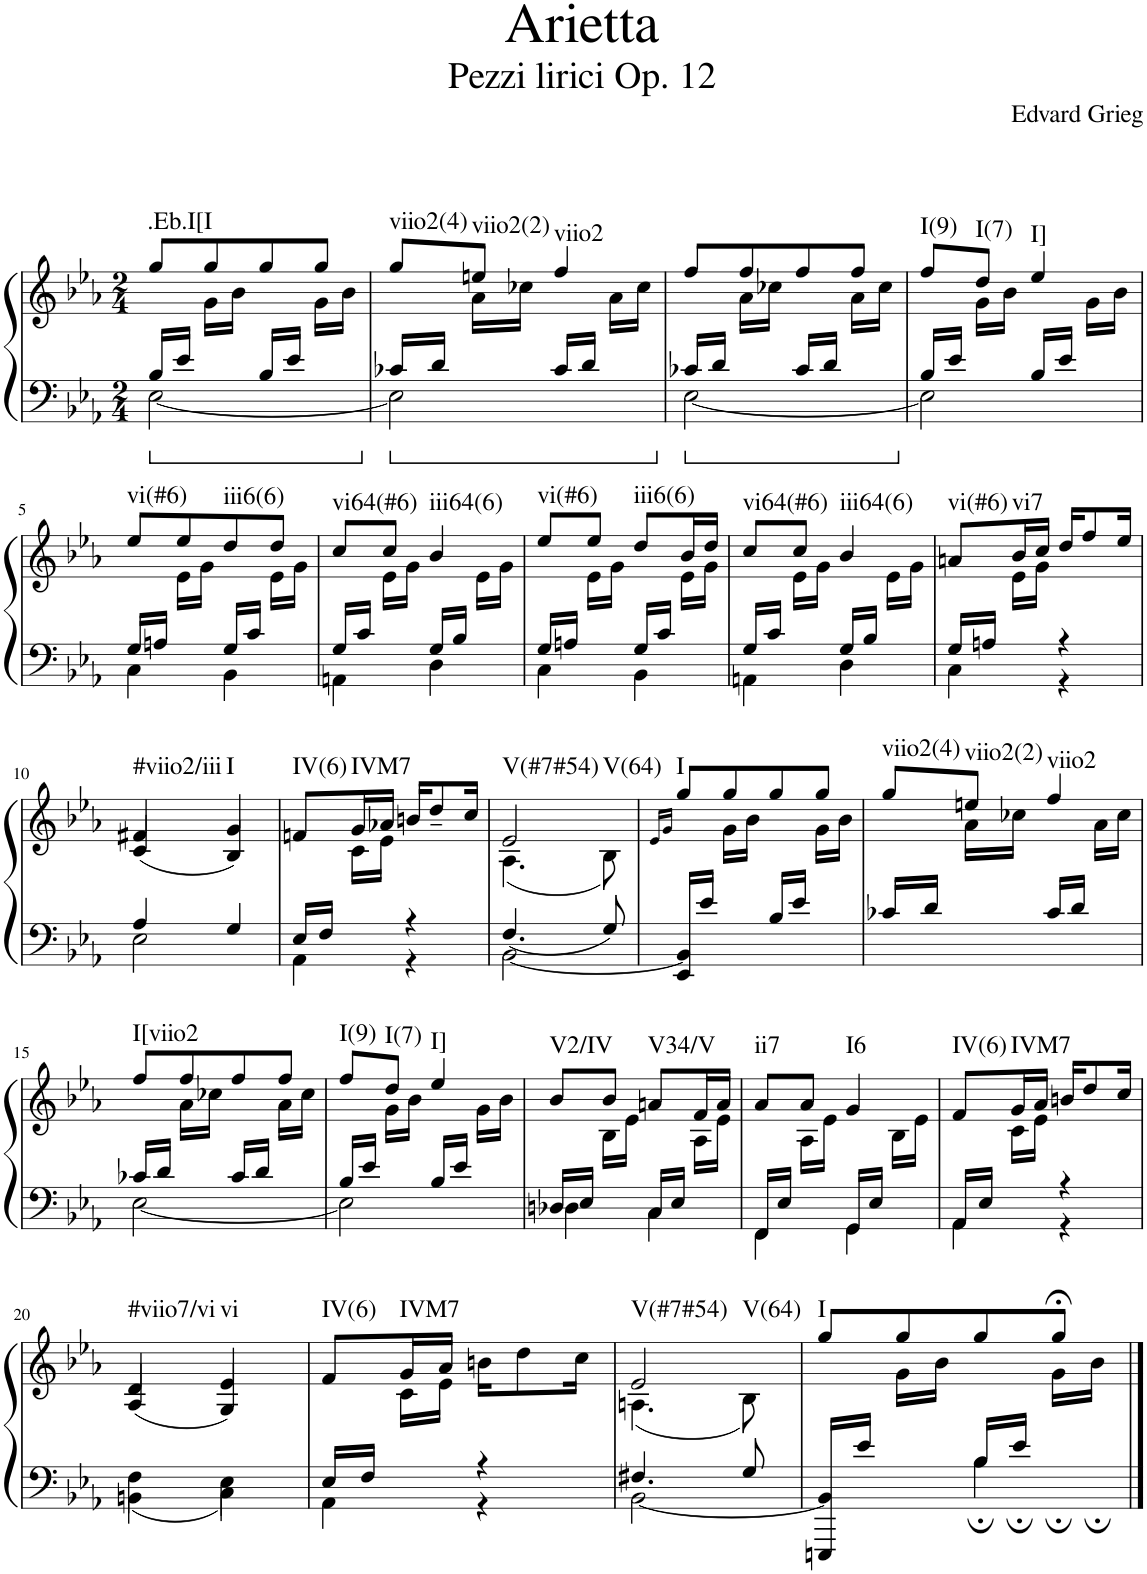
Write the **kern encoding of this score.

**kern	**kern	**harte
*part1	*part1	*part1
*staff2	*staff1	*
*I"Piano	*	*
*I'Pno	*	*
*clefF4	*clefG2	*
*k[b-e-a-]	*k[b-e-a-]	*
*E-:	*E-:	*
*M2/4	*M2/4	*
=1	=1	=1
*^	*^	*
!	!	!	!	!LO:H:kt=.Eb.I[I
[2E-\	16B-/LL	8gg/L	8ryy	N
.	16e-/JJ	.	.	.
.	8ryy	8gg/	16g\LL	.
.	.	.	16b-\JJ	.
.	16B-/LL	8gg/	8ryy	.
.	16e-/JJ	.	.	.
.	8ryy	8gg/J	16g\LL	.
.	.	.	16b-\JJ	.
=2	=2	=2	=2	=2
!	!	!	!	!LO:H:kt=viio2(4)
2E-\]	16c-X/LL	8gg/L	8ryy	N
.	16d/JJ	.	.	.
!	!	!	!	!LO:H:kt=viio2(2)
.	8ryy	8een/J	16a-\LL	N
.	.	.	16cc-X\JJ	.
!	!	!	!	!LO:H:kt=viio2
.	16c-/LL	4ff/	8ryy	N
.	16d/JJ	.	.	.
.	8ryy	.	16a-\LL	.
.	.	.	16cc-\JJ	.
=3	=3	=3	=3	=3
[2E-\	16c-X/LL	8ff/L	8ryy	.
.	16d/JJ	.	.	.
.	8ryy	8ff/	16a-\LL	.
.	.	.	16cc-X\JJ	.
.	16c-/LL	8ff/	8ryy	.
.	16d/JJ	.	.	.
.	8ryy	8ff/J	16a-\LL	.
.	.	.	16cc-\JJ	.
=4	=4	=4	=4	=4
!	!	!	!	!LO:H:kt=I(9)
2E-\]	16B-/LL	8ff/L	8ryy	N
.	16e-/JJ	.	.	.
!	!	!	!	!LO:H:kt=I(7)
.	8ryy	8dd/J	16g\LL	N
.	.	.	16b-\JJ	.
!	!	!	!	!LO:H:kt=I]
.	16B-/LL	4ee-/	8ryy	N
.	16e-/JJ	.	.	.
.	8ryy	.	16g\LL	.
.	.	.	16b-\JJ	.
!!LO:LB:g=z	!!
=5	=5	=5	=5	=5
!	!	!	!	!LO:H:kt=vi(#6)
4C\	16G/LL	8ee-/L	8ryy	N
.	16An/JJ	.	.	.
.	8ryy	8ee-/	16e-\LL	.
.	.	.	16g\JJ	.
!	!	!	!	!LO:H:kt=iii6(6)
4BB-\	16G/LL	8dd/	8ryy	N
.	16c/JJ	.	.	.
.	8ryy	8dd/J	16e-\LL	.
.	.	.	16g\JJ	.
=6	=6	=6	=6	=6
!	!	!	!	!LO:H:kt=vi64(#6)
4AAn\	16G/LL	8cc/L	8ryy	N
.	16c/JJ	.	.	.
.	8ryy	8cc/J	16e-\LL	.
.	.	.	16g\JJ	.
!	!	!	!	!LO:H:kt=iii64(6)
4D\	16G/LL	4b-/	8ryy	N
.	16B-/JJ	.	.	.
.	8ryy	.	16e-\LL	.
.	.	.	16g\JJ	.
=7	=7	=7	=7	=7
!	!	!	!	!LO:H:kt=vi(#6)
4C\	16G/LL	8ee-/L	8ryy	N
.	16An/JJ	.	.	.
.	8ryy	8ee-/J	16e-\LL	.
.	.	.	16g\JJ	.
!	!	!	!	!LO:H:kt=iii6(6)
4BB-\	16G/LL	8dd/L	8ryy	N
.	16c/JJ	.	.	.
.	8ryy	16b-/L	16e-\LL	.
.	.	16dd/JJ	16g\JJ	.
=8	=8	=8	=8	=8
!	!	!	!	!LO:H:kt=vi64(#6)
4AAn\	16G/LL	8cc/L	8ryy	N
.	16c/JJ	.	.	.
.	8ryy	8cc/J	16e-\LL	.
.	.	.	16g\JJ	.
!	!	!	!	!LO:H:kt=iii64(6)
4D\	16G/LL	4b-/	8ryy	N
.	16B-/JJ	.	.	.
.	8ryy	.	16e-\LL	.
.	.	.	16g\JJ	.
=9	=9	=9	=9	=9
!	!	!	!	!LO:H:kt=vi(#6)
4C\	16G/LL	8an/L	8ryy	N
.	16An/JJ	.	.	.
!	!	!	!	!LO:H:kt=vi7
.	8ryy	16b-/L	16e-\LL	N
.	.	16cc/JJ	16g\JJ	.
4r	4r	16dd/KL	4ryy	.
.	.	8ff/	.	.
.	.	16ee-/Jk	.	.
!!LO:LB:g=z	!!
=10	=10	=10	=10	=10
!	!	!	!	!LO:H:kt=#viio2/iii
2E-\	4A-/	4f#X/	(4c/	N
!	!	!	!	!LO:H:kt=I
.	4G/	4g/	4B-/)	N
=11	=11	=11	=11	=11
!	!	!	!	!LO:H:kt=IV(6)
4AA-\	16E-/LL	8fn/L	8ryy	N
.	16F/JJ	.	.	.
!	!	!	!	!LO:H:kt=IVM7
.	8ryy	16g/L	16c\LL	N
.	.	16a-X/JJ	16e-\JJ	.
4r	4r	16bn/KL	4ryy	.
.	.	8dd~/	.	.
.	.	16cc/Jk	.	.
=12	=12	=12	=12	=12
!	!	!	!	!LO:H:n=1:kt=V(#7#54)
!	!	!	!	!LO:H:n=2:kt=V(64)
[2BB-\	4.F/	2e-/	(4.A-\	N N
.	8G/	.	8B-\)	.
=13	=13	=13	=13	=13
.	.	16qe-/LL	.	.
.	.	16qg/JJ	.	.
!	!	!	!	!LO:H:kt=I
4BB-]	16EE-/LL	8gg/L	8ryy	N
.	16e-/JJ	.	.	.
.	8ryy	8gg/	16g\LL	.
.	.	.	16b-\JJ	.
4ryy	16B-/LL	8gg/	8ryy	.
.	16e-/JJ	.	.	.
.	8ryy	8gg/J	16g\LL	.
.	.	.	16b-\JJ	.
*v	*v	*	*	*
=14	=14	=14	=14
!	!	!	!LO:H:kt=viio2(4)
16c-X/LL	8gg/L	8ryy	N
16d/JJ	.	.	.
!	!	!	!LO:H:kt=viio2(2)
8ryy	8een/J	16a-\LL	N
.	.	16cc-X\JJ	.
!	!	!	!LO:H:kt=viio2
16c-/LL	4ff/	8ryy	N
16d/JJ	.	.	.
8ryy	.	16a-\LL	.
.	.	16cc-\JJ	.
!!LO:LB:g=z	!!
=15	=15	=15	=15
*^	*	*	*
!	!	!	!	!LO:H:kt=I[viio2
[2E-\	16c-X/LL	8ff/L	8ryy	N
.	16d/JJ	.	.	.
.	8ryy	8ff/	16a-\LL	.
.	.	.	16cc-X\JJ	.
.	16c-/LL	8ff/	8ryy	.
.	16d/JJ	.	.	.
.	8ryy	8ff/J	16a-\LL	.
.	.	.	16cc-\JJ	.
=16	=16	=16	=16	=16
!	!	!	!	!LO:H:kt=I(9)
2E-\]	16B-/LL	8ff/L	8ryy	N
.	16e-/JJ	.	.	.
!	!	!	!	!LO:H:kt=I(7)
.	8ryy	8dd/J	16g\LL	N
.	.	.	16b-\JJ	.
!	!	!	!	!LO:H:kt=I]
.	16B-/LL	4ee-/	8ryy	N
.	16e-/JJ	.	.	.
.	8ryy	.	16g\LL	.
.	.	.	16b-\JJ	.
=17	=17	=17	=17	=17
!	!	!	!	!LO:H:kt=V2/IV
4D-X\	16Dn/LL	8b-/L	8ryy	N
.	16E-/JJ	.	.	.
.	8ryy	8b-/J	16B-\LL	.
.	.	.	16e-\JJ	.
!	!	!	!	!LO:H:kt=V34/V
4C\	16C/LL	8an/L	8ryy	N
.	16E-/JJ	.	.	.
.	8ryy	16f/L	16A-\LL	.
.	.	16a/JJ	16e-\JJ	.
=18	=18	=18	=18	=18
!	!	!	!	!LO:H:kt=ii7
4FF\	16FF/LL	8a-/L	8ryy	N
.	16E-/JJ	.	.	.
.	8ryy	8a-/J	16A-\LL	.
.	.	.	16e-\JJ	.
!	!	!	!	!LO:H:kt=I6
4GG\	16GG/LL	4g/	8ryy	N
.	16E-/JJ	.	.	.
.	8ryy	.	16B-\LL	.
.	.	.	16e-\JJ	.
=19	=19	=19	=19	=19
!	!	!	!	!LO:H:kt=IV(6)
4AA-\	16AA-/LL	8f/L	8ryy	N
.	16E-/JJ	.	.	.
!	!	!	!	!LO:H:kt=IVM7
.	8ryy	16g/L	16c\LL	N
.	.	16a-/JJ	16e-\JJ	.
4r	4r	16bn/KL	4ryy	.
.	.	8dd/	.	.
.	.	16cc/Jk	.	.
!!LO:LB:g=z	!!
=20	=20	=20	=20	=20
!	!	!	!	!LO:H:kt=#viio7/vi
4BBn\	4F\	4d/	(4A-/	N
!	!	!	!	!LO:H:kt=vi
4C\	4E-\	4e-/	4G/)	N
=21	=21	=21	=21	=21
!	!	!	!	!LO:H:kt=IV(6)
4AA-\	16E-/LL	8f/L	8ryy	N
.	16F/JJ	.	.	.
!	!	!	!	!LO:H:kt=IVM7
.	8ryy	16g/L	16c\LL	N
.	.	16a-/JJ	16e-\JJ	.
4r	4r	16bn\KL	4ryy	.
.	.	8dd\	.	.
.	.	16cc\Jk	.	.
=22	=22	=22	=22	=22
!	!	!	!	!LO:H:n=1:kt=V(#7#54)
!	!	!	!	!LO:H:n=2:kt=V(64)
[2BB-\	4.F#X/	2e-/	(4.An\	N N
.	8G/	.	8B-\)	.
=23	=23	=23	=23	=23
!	!	!	!	!LO:H:kt=I
4BB-]	16EEEn/LL	8gg/L	8ryy	N
.	16e-/JJ	.	.	.
.	8ryy	8gg/	16g\LL	.
.	.	.	16b-\JJ	.
4B-\	16B-;/LL	8gg/	8ryy	.
.	16e-;/JJ	.	.	.
.	8ryy	8gg;</J	16g;\LL	.
.	.	.	16b-;\JJ	.
*v	*v	*	*	*
*	*v	*v	*
==	==	==
*-	*-	*-
